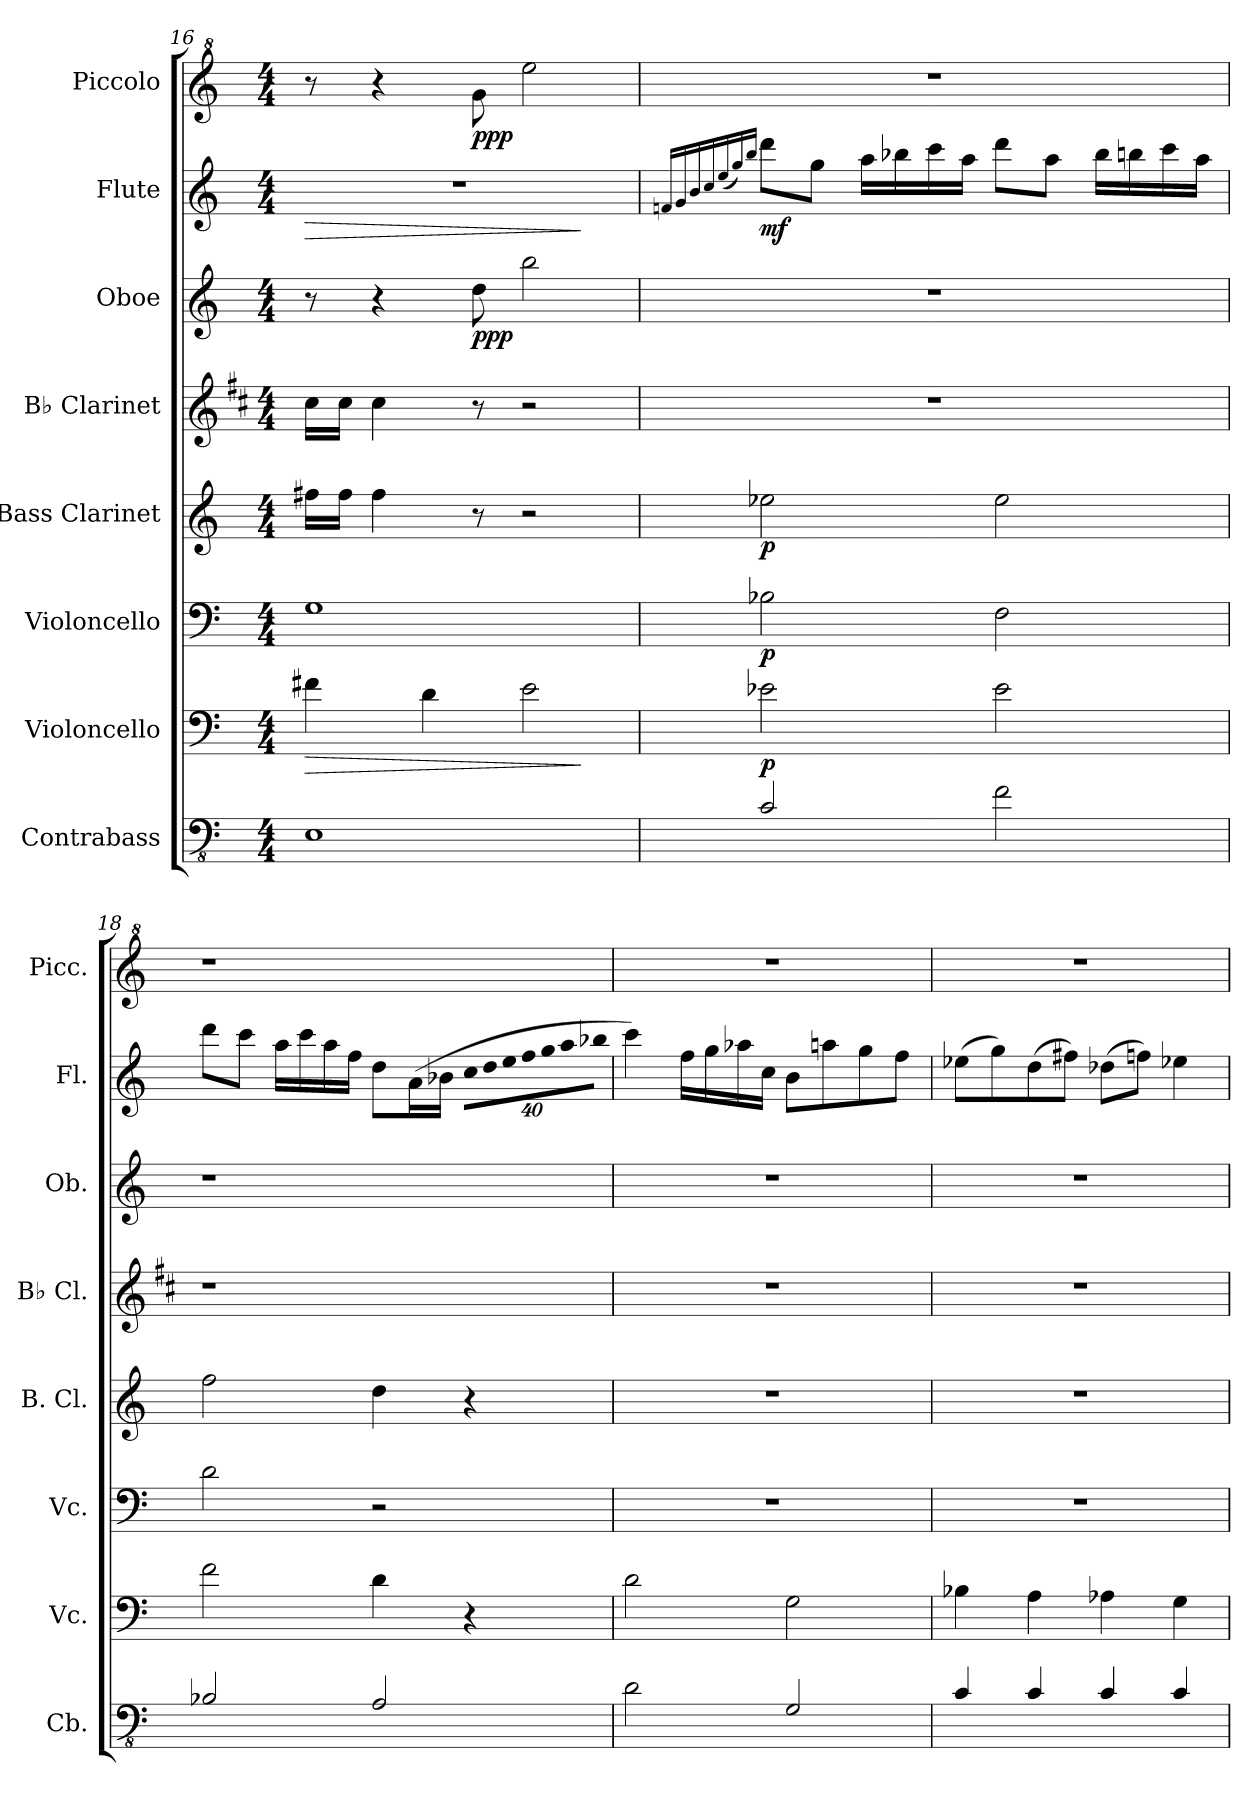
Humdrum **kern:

**kern	**kern	**dynam	**kern	**dynam	**kern	**dynam	**kern	**kern	**dynam	**kern	**dynam	**kern	**dynam
*part8	*part7	*part7	*part6	*part6	*part5	*part5	*part4	*part3	*part3	*part2	*part2	*part1	*part1
*staff8	*staff7	*staff7	*staff6	*staff6	*staff5	*staff5	*staff4	*staff3	*staff3	*staff2	*staff2	*staff1	*staff1
*I"Contrabass	*I"Violoncello	*	*I"Violoncello	*	*I"Bass Clarinet	*	*I"B♭ Clarinet	*I"Oboe	*	*I"Flute	*	*I"Piccolo	*
*I'Cb.	*I'Vc.	*	*I'Vc.	*	*I'B. Cl.	*	*I'B♭ Cl.	*I'Ob.	*	*I'Fl.	*	*I'Picc.	*
!!LO:PB:g=z
*clefFv4	*clefF4	*	*clefF4	*	*clefG2	*	*clefG2	*clefG2	*	*clefG2	*	*clefG^2	*
*ITrd7c12	*	*	*	*	*ITrd8c14	*	*ITrd1c2	*	*	*	*	*ITrd-7c-12	*
*k[]	*k[]	*	*k[]	*	*k[]	*	*k[]	*k[]	*	*k[]	*	*k[]	*
*M4/4	*M4/4	*	*M4/4	*	*M4/4	*	*M4/4	*M4/4	*	*M4/4	*	*M4/4	*
=16	=16	=16	=16	=16	=16	=16	=16	=16	=16	=16	=16	=16	=16
!	!	!LO:HP:b	!	!	!	!	!	!	!	!	!LO:HP:b	!	!
1EEE	4f#X\	>	1G	.	16f#X\LL	.	16b\LL	8r	.	1r	>	8r	.
.	.	.	.	.	16f#\JJ	.	16b\JJ	.	.	.	.	.	.
.	.	.	.	.	4f#\	.	4b\	4r	.	.	.	4r	.
.	4d\	.	.	.	.	.	.	.	.	.	.	.	.
!	!	!	!	!	!	!	!	!	!LO:DY:b	!	!	!	!LO:DY:b
.	.	.	.	.	8r	.	8r	8dd\	ppp	.	.	8ggg\	ppp
.	2e\	.	.	.	2r	.	2r	2bb\	.	.	.	2eeee\	.
.	.	]	.	.	.	.	.	.	.	.	]	.	.
=17	=17	=17	=17	=17	=17	=17	=17	=17	=17	=17	=17	=17	=17
.	.	.	.	.	.	.	.	.	.	16qfn/LL	.	.	.
.	.	.	.	.	.	.	.	.	.	16qg/	.	.	.
.	.	.	.	.	.	.	.	.	.	16qb/	.	.	.
.	.	.	.	.	.	.	.	.	.	16qcc/	.	.	.
.	.	.	.	.	.	.	.	.	.	(16qee/	.	.	.
.	.	.	.	.	.	.	.	.	.	16qgg/)	.	.	.
.	.	.	.	.	.	.	.	.	.	16qbb/JJ	.	.	.
!	!	!LO:DY:b	!	!LO:DY:b	!	!LO:DY:b	!	!	!	!	!LO:DY:b	!	!
2CC/	2e-X\	p	2B-X\	p	2e-X\	p	1r	1r	.	8ddd\L	mf	1r	.
.	.	.	.	.	.	.	.	.	.	8gg\J	.	.	.
.	.	.	.	.	.	.	.	.	.	16aa\LL	.	.	.
.	.	.	.	.	.	.	.	.	.	16bb-X\	.	.	.
.	.	.	.	.	.	.	.	.	.	16ccc\	.	.	.
.	.	.	.	.	.	.	.	.	.	16aa\JJ	.	.	.
2FF\	2e-\	.	2F\	.	2e-\	.	.	.	.	8ddd\L	.	.	.
.	.	.	.	.	.	.	.	.	.	8aa\J	.	.	.
.	.	.	.	.	.	.	.	.	.	16bb-\LL	.	.	.
.	.	.	.	.	.	.	.	.	.	16bbn\	.	.	.
.	.	.	.	.	.	.	.	.	.	16ccc\	.	.	.
.	.	.	.	.	.	.	.	.	.	16aa\JJ	.	.	.
!!LO:PB:g=z
=18	=18	=18	=18	=18	=18	=18	=18	=18	=18	=18	=18	=18	=18
2BBB-X/	2f\	.	2d\	.	2f\	.	1r	1r	.	8ddd\L	.	1r	.
.	.	.	.	.	.	.	.	.	.	8ccc\J	.	.	.
.	.	.	.	.	.	.	.	.	.	16aa\LL	.	.	.
.	.	.	.	.	.	.	.	.	.	16ccc\	.	.	.
.	.	.	.	.	.	.	.	.	.	16aa\	.	.	.
.	.	.	.	.	.	.	.	.	.	16ff\JJ	.	.	.
2AAA/	4d\	.	2r	.	4d\	.	.	.	.	8dd\L	.	.	.
.	.	.	.	.	.	.	.	.	.	(16a\L	.	.	.
.	.	.	.	.	.	.	.	.	.	16b-X\JJ	.	.	.
*	*	*	*	*	*	*	*	*	*	*Xbrackettup	*	*	*
!	!	!	!	!	!	!	!	!	!	!LO:N:vis=32	!	!	!
.	4r	.	.	.	4r	.	.	.	.	640%23cc\LLL	.	.	.
!	!	!	!	!	!	!	!	!	!	!LO:N:vis=32	!	!	!
.	.	.	.	.	.	.	.	.	.	640%23dd\	.	.	.
!	!	!	!	!	!	!	!	!	!	!LO:N:vis=32	!	!	!
.	.	.	.	.	.	.	.	.	.	640%23ee\	.	.	.
!	!	!	!	!	!	!	!	!	!	!LO:N:vis=32	!	!	!
.	.	.	.	.	.	.	.	.	.	640%23ff\	.	.	.
!	!	!	!	!	!	!	!	!	!	!LO:N:vis=32	!	!	!
.	.	.	.	.	.	.	.	.	.	640%23gg\	.	.	.
!	!	!	!	!	!	!	!	!	!	!LO:N:vis=32	!	!	!
.	.	.	.	.	.	.	.	.	.	640%23aa\	.	.	.
!	!	!	!	!	!	!	!	!	!	!LO:N:vis=32	!	!	!
.	.	.	.	.	.	.	.	.	.	640%23bb-X\JJJ	.	.	.
640ryy	640ryy	.	640ryy	.	640ryy	.	640ryy	640ryy	.	.	.	640ryy	.
=19	=19	=19	=19	=19	=19	=19	=19	=19	=19	=19	=19	=19	=19
2DD\	2d\	.	1r	.	1r	.	1r	1r	.	4ccc\)	.	1r	.
.	.	.	.	.	.	.	.	.	.	16ff\LL	.	.	.
.	.	.	.	.	.	.	.	.	.	16gg\	.	.	.
.	.	.	.	.	.	.	.	.	.	16aa-X\	.	.	.
.	.	.	.	.	.	.	.	.	.	16cc\JJ	.	.	.
2GGG/	2G\	.	.	.	.	.	.	.	.	8b\L	.	.	.
.	.	.	.	.	.	.	.	.	.	8aan\	.	.	.
.	.	.	.	.	.	.	.	.	.	8gg\	.	.	.
.	.	.	.	.	.	.	.	.	.	8ff\J	.	.	.
=20	=20	=20	=20	=20	=20	=20	=20	=20	=20	=20	=20	=20	=20
4CC/	4B-X\	.	1r	.	1r	.	1r	1r	.	(8ee-X\L	.	1r	.
.	.	.	.	.	.	.	.	.	.	8gg\)	.	.	.
4CC/	4A\	.	.	.	.	.	.	.	.	(8dd\	.	.	.
.	.	.	.	.	.	.	.	.	.	8ff#X\J)	.	.	.
4CC/	4A-X\	.	.	.	.	.	.	.	.	(8dd-X\L	.	.	.
.	.	.	.	.	.	.	.	.	.	8ffn\J)	.	.	.
4CC/	4G\	.	.	.	.	.	.	.	.	4ee-X\	.	.	.
=	=	=	=	=	=	=	=	=	=	=	=	=	=
*-	*-	*-	*-	*-	*-	*-	*-	*-	*-	*-	*-	*-	*-
